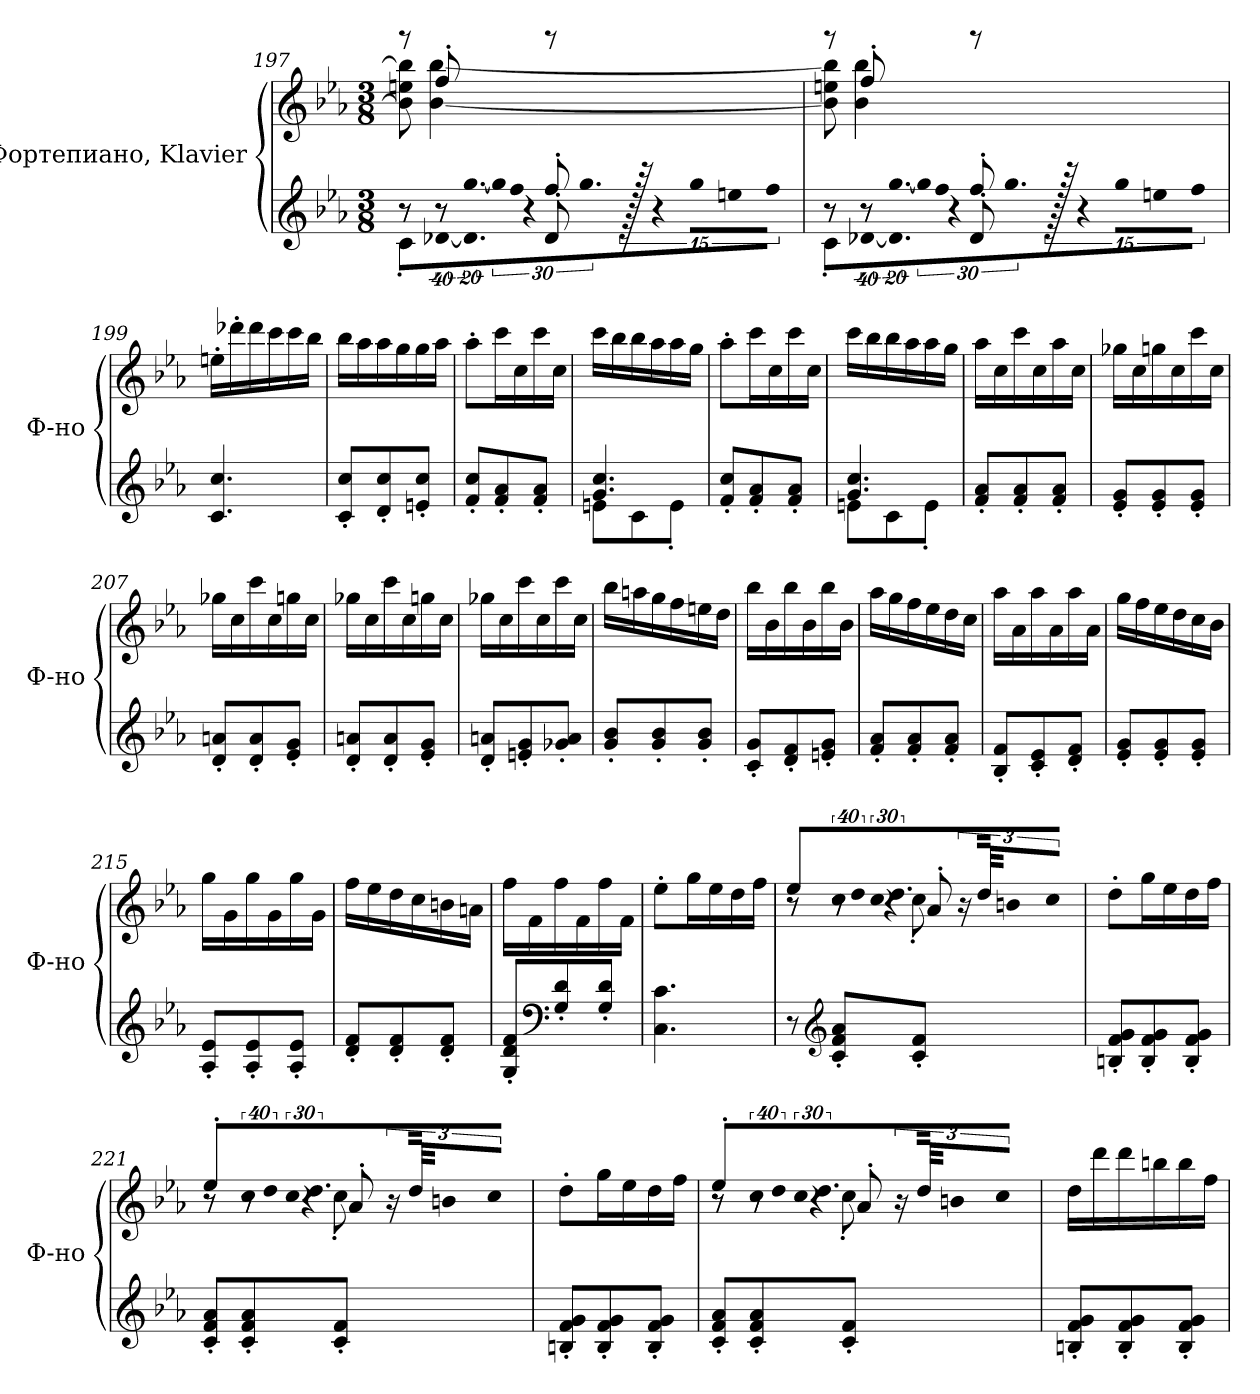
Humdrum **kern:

**kern	**kern
*part1	*part1
*staff2	*staff1
*I"Фортепиано, Klavier	*
*I'Ф-но	*
!!LO:LB:g=z
*clefG2	*clefG2
*k[b-e-a-]	*k[b-e-a-]
*M3/8	*M3/8
=197	=197
*^	*^
*	*^	*	*
8r	8c'\L	8r	8r	8b-\] 8een\ 8bb-\]
!	!LO:N:vis=32	!	!	!
8r	[640%23d-X\LL	8r	8ff'/	[4b-\ [4bb-\
!	!LO:N:vis=64.	!	!	!
.	640%17d-\] [640%17gg\L	.	.	.
!	!LO:N:vis=256	!	!	!
.	1920%17gg\K]	.	.	.
!	!LO:N:vis=64	!	!	!
.	960%17ff\JJJJ	.	.	.
!	!LO:N:vis=128	!	!	!
.	1920%17r	.	.	.
.	1920ryy	.	.	.
!	!LO:N:vis=64.	!	!	!
.	640%17gg\	.	.	.
8ff'/	1920r	8d-'/	8r	.
.	1920%79r	.	.	.
.	48gg\LLL	.	.	.
.	32een\	.	.	.
.	32ff\JJJ	.	.	.
=198	=198	=198	=198	=198
8r	8c'\L	8r	8r	8b-\] 8een\ 8bb-\]
!	!LO:N:vis=32	!	!	!
8r	[640%23d-X\LL	8r	8ff'/	4b-\ 4bb-\
!	!LO:N:vis=64.	!	!	!
.	640%17d-\] [640%17gg\L	.	.	.
!	!LO:N:vis=256	!	!	!
.	1920%17gg\K]	.	.	.
!	!LO:N:vis=64	!	!	!
.	960%17ff\JJJJ	.	.	.
!	!LO:N:vis=128	!	!	!
.	1920%17r	.	.	.
.	1920ryy	.	.	.
!	!LO:N:vis=64.	!	!	!
.	640%17gg\	.	.	.
8ff'/	1920r	8d-'/	8r	.
.	1920%79r	.	.	.
.	48gg\LLL	.	.	.
.	32een\	.	.	.
.	32ff\JJJ	.	.	.
*v	*v	*v	*	*
*	*v	*v
=199	=199
4.c/ 4.cc/	16een'\LL
.	16ddd-X'\
.	16ddd-\
.	16ccc\
.	16ccc\
.	16bb-\JJ
!!LO:LB:g=z
=200	=200
8c/' 8cc/'L	16bb-\LL
.	16aa-\
8d/' 8cc/'	16aa-\
.	16gg\
8en/' 8cc/'J	16gg\
.	16aa-\JJ
=201	=201
8f/' 8cc/'L	8aa-'\L
8f/' 8a-/'	16ccc\L
.	16cc\
8f/' 8a-/'J	16ccc\
.	16cc\JJ
=202	=202
*^	*
4.g/ 4.cc/	8en\L	16ccc\LL
.	.	16bb-\
.	8c\	16bb-\
.	.	16aa-\
.	8e'\J	16aa-\
.	.	16gg\JJ
*v	*v	*
=203	=203
8f/' 8cc/'L	8aa-'\L
8f/' 8a-/'	16ccc\L
.	16cc\
8f/' 8a-/'J	16ccc\
.	16cc\JJ
=204	=204
*^	*
4.g/ 4.cc/	8en\L	16ccc\LL
.	.	16bb-\
.	8c\	16bb-\
.	.	16aa-\
.	8e'\J	16aa-\
.	.	16gg\JJ
*v	*v	*
=205	=205
8f/' 8a-/'L	16aa-\LL
.	16cc\
8f/' 8a-/'	16ccc\
.	16cc\
8f/' 8a-/'J	16aa-\
.	16cc\JJ
!!LO:LB:g=z
=206	=206
8e-/' 8g/'L	16gg-X\LL
.	16cc\
8e-/' 8g/'	16ggn\
.	16cc\
8e-/' 8g/'J	16ccc\
.	16cc\JJ
=207	=207
8d/' 8an/'L	16gg-X\LL
.	16cc\
8d/' 8a/'	16ccc\
.	16cc\
8e-/' 8g/'J	16ggn\
.	16cc\JJ
=208	=208
8d/' 8an/'L	16gg-X\LL
.	16cc\
8d/' 8a/'	16ccc\
.	16cc\
8e-/' 8g/'J	16ggn\
.	16cc\JJ
=209	=209
8d/' 8an/'L	16gg-X\LL
.	16cc\
8en/' 8g/'	16ccc\
.	16cc\
8g-X/' 8a/'J	16ccc\
.	16cc\JJ
=210	=210
8g/' 8b-/'L	16bb-\LL
.	16aan\
8g/' 8b-/'	16gg\
.	16ff\
8g/' 8b-/'J	16een\
.	16dd\JJ
=211	=211
8c/' 8g/'L	16bb-\LL
.	16b-\
8d/' 8f/'	16bb-\
.	16b-\
8en/' 8g/'J	16bb-\
.	16b-\JJ
!!LO:PB:g=z
=212	=212
8f/' 8a-/'L	16aa-\LL
.	16gg\
8f/' 8a-/'	16ff\
.	16ee-\
8f/' 8a-/'J	16dd\
.	16cc\JJ
=213	=213
8B-/' 8f/'L	16aa-\LL
.	16a-\
8c/' 8e-/'	16aa-\
.	16a-\
8d/' 8f/'J	16aa-\
.	16a-\JJ
=214	=214
8e-/' 8g/'L	16gg\LL
.	16ff\
8e-/' 8g/'	16ee-\
.	16dd\
8e-/' 8g/'J	16cc\
.	16b-\JJ
=215	=215
8A-/' 8e-/'L	16gg\LL
.	16g\
8A-/' 8e-/'	16gg\
.	16g\
8A-/' 8e-/'J	16gg\
.	16g\JJ
=216	=216
8d/' 8f/'L	16ff\LL
.	16ee-\
8d/' 8f/'	16dd\
.	16cc\
8d/' 8f/'J	16bn\
.	16an\JJ
=217	=217
8G/' 8d/' 8f/'L	16ff\LL
.	16f\
*clefF4	*
8G/' 8d/'	16ff\
.	16f\
8G/' 8d/'J	16ff\
.	16f\JJ
!!LO:LB:g=z
=218	=218
4.C\ 4.c\	8ee-'\L
.	16gg\L
.	16ee-\
.	16dd\
.	16ff\JJ
=219	=219
*	*^
*	*	*^
8r	8ee-/L	8r	8r
*clefG2	*	*	*
!	!LO:N:vis=32	!	!
8c/' 8f/' 8a-/'L	640%23cc/LL	8r	8r
!	!LO:N:vis=32	!	!
.	640%23dd/	.	.
!	!LO:N:vis=64	!	!
.	960%17cc/JJJk	.	.
!	!LO:N:vis=128	!	!
.	1920%17r	.	.
!	!LO:N:vis=64.	!	!
.	640%17dd/	.	.
8c/' 8f/'J	24r	8cc'\	8a-'/
.	48dd/LLL	.	.
.	32bn/	.	.
.	32cc/JJJ	.	.
*	*v	*v	*v
=220	=220
8Bn/' 8f/' 8g/'L	8dd'\L
8B/' 8f/' 8g/'	16gg\L
.	16ee-\
8B/' 8f/' 8g/'J	16dd\
.	16ff\JJ
=221	=221
*	*^
*	*	*^
8c/' 8f/' 8a-/'L	8ee-'/L	8r	8r
!	!LO:N:vis=32	!	!
8c/' 8f/' 8a-/'	640%23cc/LL	8r	8r
!	!LO:N:vis=32	!	!
.	640%23dd/	.	.
!	!LO:N:vis=64	!	!
.	960%17cc/JJJk	.	.
!	!LO:N:vis=128	!	!
.	1920%17r	.	.
!	!LO:N:vis=64.	!	!
.	640%17dd/	.	.
8c/' 8f/'J	24r	8cc'\	8a-'/
.	48dd/LLL	.	.
.	32bn/	.	.
.	32cc/JJJ	.	.
*	*v	*v	*v
!!LO:LB:g=z
=222	=222
8Bn/' 8f/' 8g/'L	8dd'\L
8B/' 8f/' 8g/'	16gg\L
.	16ee-\
8B/' 8f/' 8g/'J	16dd\
.	16ff\JJ
=223	=223
*	*^
*	*	*^
8c/' 8f/' 8a-/'L	8ee-'/L	8r	8r
!	!LO:N:vis=32	!	!
8c/' 8f/' 8a-/'	640%23cc/LL	8r	8r
!	!LO:N:vis=32	!	!
.	640%23dd/	.	.
!	!LO:N:vis=64	!	!
.	960%17cc/JJJk	.	.
!	!LO:N:vis=128	!	!
.	1920%17r	.	.
!	!LO:N:vis=64.	!	!
.	640%17dd/	.	.
8c/' 8f/'J	24r	8cc'\	8a-'/
.	48dd/LLL	.	.
.	32bn/	.	.
.	32cc/JJJ	.	.
*	*v	*v	*v
=224	=224
8Bn/' 8f/' 8g/'L	16dd\LL
.	16ddd\
8B/' 8f/' 8g/'	16ddd\
.	16bbn\
8B/' 8f/' 8g/'J	16bb\
.	16ff\JJ
=	=
*-	*-
